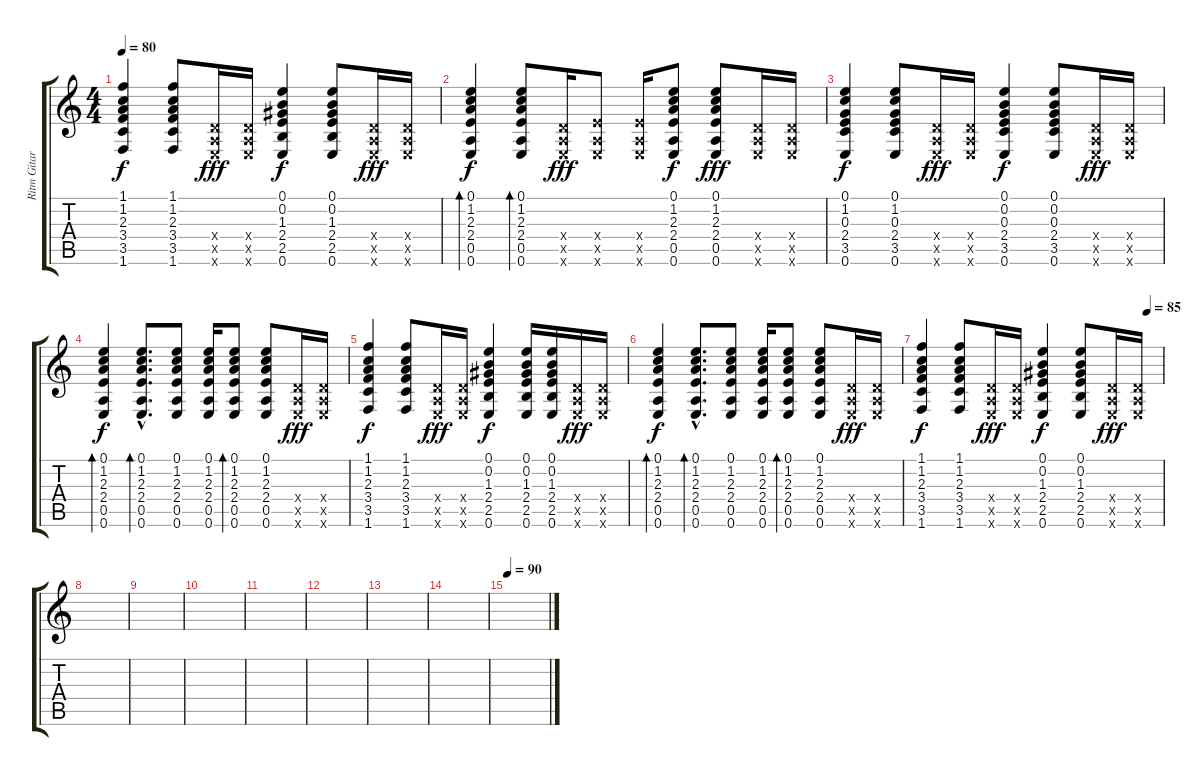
\track ("Ritm Gitar" "Ritm Gitar") {instrument electricguitarjazz}
\staff {score tabs}
\tuning (E4 B3 G3 D3 A2 E2) {hide}
\ts (4 4)
\tempo 80
\clef g2
\ks c
(1.1 1.2 2.3 3.4 3.5 1.6).4{dy f} (1.1 1.2 2.3 3.4 3.5 1.6).8 (0.4{x} 0.5{x} 0.6{x}).16{dy fff} (0.4{x} 0.5{x} 0.6{x}).16 (0.1 0.2 1.3 2.4 2.5 0.6).4{dy f} (0.1 0.2 1.3 2.4 2.5 0.6).8 (0.4{x} 0.5{x} 0.6{x}).16{dy fff} (0.4{x} 0.5{x} 0.6{x}).16 |
(0.1 1.2 2.3 2.4 0.5 0.6).4{bd 30 dy f} (0.1 1.2 2.3 2.4 0.5 0.6).8{bd 30} (0.4{x} 0.5{x} 0.6{x}).16{dy fff} (2.4{x} 0.5{x} 0.6{x}).8 (2.4{x} 0.5{x} 0.6{x}).16 (0.1 1.2 2.3 2.4 0.5 0.6).8{dy f} (0.1 1.2 2.3 2.4 0.5 0.6).8{dy fff} (0.4{x} 0.5{x} 0.6{x}).16 (0.4{x} 0.5{x} 0.6{x}).16 |
(0.1 1.2 0.3 2.4 3.5 0.6).4{dy f} (0.1 1.2 0.3 2.4 3.5 0.6).8 (0.4{x} 0.5{x} 0.6{x}).16{dy fff} (0.4{x} 0.5{x} 0.6{x}).16 (0.1 0.2 0.3 2.4 3.5 0.6).4{dy f} (0.1 0.2 0.3 2.4 3.5 0.6).8 (0.4{x} 0.5{x} 0.6{x}).16{dy fff} (0.4{x} 0.5{x} 0.6{x}).16 |
(0.1 1.2 2.3 2.4 0.5 0.6).4{bd 30 dy f} (0.1{hac} 1.2{hac} 2.3{hac} 2.4 0.5{hac} 0.6{hac}).8{d bd 30} (0.1 1.2 2.3 2.4 0.5 0.6).8 (0.1 1.2 2.3 2.4 0.5 0.6).16 (0.1 1.2 2.3 2.4 0.5 0.6).8{bd 30} (0.1 1.2 2.3 2.4 0.5 0.6).8 (0.4{x} 0.5{x} 0.6{x}).16{dy fff} (0.4{x} 0.5{x} 0.6{x}).16 |
(1.1 1.2 2.3 3.4 3.5 1.6).4{dy f} (1.1 1.2 2.3 3.4 3.5 1.6).8 (0.4{x} 0.5{x} 0.6{x}).16{dy fff} (0.4{x} 0.5{x} 0.6{x}).16 (0.1 0.2 1.3 2.4 2.5 0.6).4{dy f} (0.1 0.2 1.3 2.4 2.5 0.6).16 (0.1 0.2 1.3 2.4 2.5 0.6).16 (0.4{x} 0.5{x} 0.6{x}).16{dy fff} (0.4{x} 0.5{x} 0.6{x}).16 |
(0.1 1.2 2.3 2.4 0.5 0.6).4{bd 30 dy f} (0.1{hac} 1.2{hac} 2.3{hac} 2.4 0.5{hac} 0.6{hac}).8{d bd 30} (0.1 1.2 2.3 2.4 0.5 0.6).8 (0.1 1.2 2.3 2.4 0.5 0.6).16 (0.1 1.2 2.3 2.4 0.5 0.6).8{bd 30} (0.1 1.2 2.3 2.4 0.5 0.6).8 (0.4{x} 0.5{x} 0.6{x}).16{dy fff} (0.4{x} 0.5{x} 0.6{x}).16 |
\tempo (85 0.9375)
(1.1 1.2 2.3 3.4 3.5 1.6).4{dy f} (1.1 1.2 2.3 3.4 3.5 1.6).8 (0.4{x} 0.5{x} 0.6{x}).16{dy fff} (0.4{x} 0.5{x} 0.6{x}).16 (0.1 0.2 1.3 2.4 2.5 0.6).4{dy f} (0.1 0.2 1.3 2.4 2.5 0.6).8 (0.4{x} 0.5{x} 0.6{x}).16{dy fff} (0.4{x} 0.5{x} 0.6{x}).16 |
|
|
|
|
|
|
|
\tempo 90
